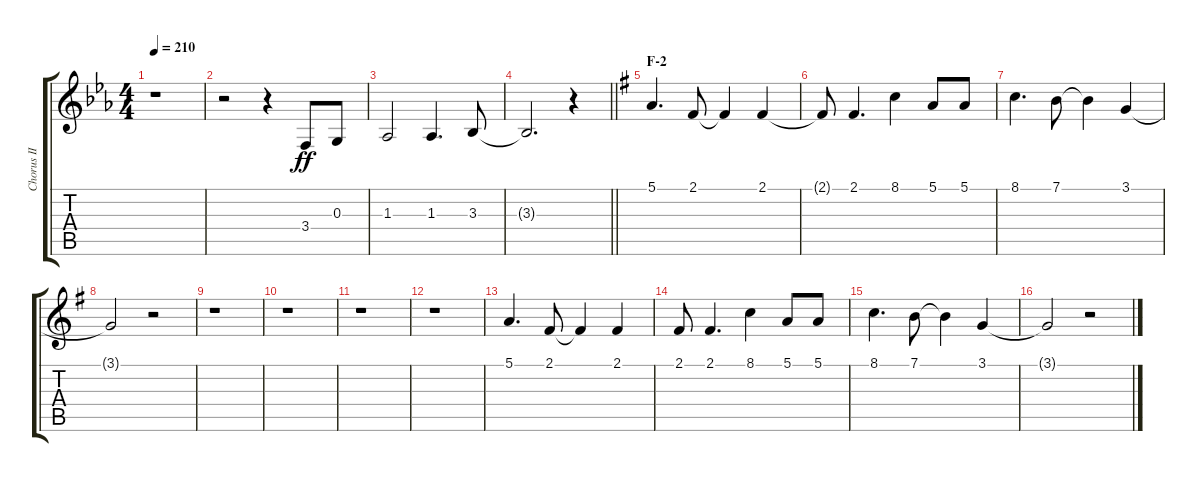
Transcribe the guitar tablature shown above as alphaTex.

\track ("Chorus II" "Chorus II") {instrument voiceoohs}
\staff {score tabs}
\tuning (E4 B3 G3 D3 A2 E2) {hide}
\ts (4 4)
\tempo 210
\clef g2
\ks eb
r.1{dy ff} |
r.2 r.4 3.4.8 0.3.8 |
1.3.2 1.3.4{d} 3.3.8 |
\barLineRight lightlight
3.3{t}.2{d} r.4 |
\section ("" "F-2")
\ks g
5.1.4{d} 2.1.8 2.1{t}.4 2.1.4 |
2.1{t}.8 2.1.4{d} 8.1.4 5.1.8 5.1.8 |
8.1.4{d} 7.1.8 7.1{t}.4 3.1.4 |
3.1{t}.2 r.2 |
r.1 |
r.1 |
r.1 |
r.1 |
5.1.4{d} 2.1.8 2.1{t}.4 2.1.4 |
2.1.8 2.1.4{d} 8.1.4 5.1.8 5.1.8 |
8.1.4{d} 7.1.8 7.1{t}.4 3.1.4 |
3.1{t}.2 r.2
